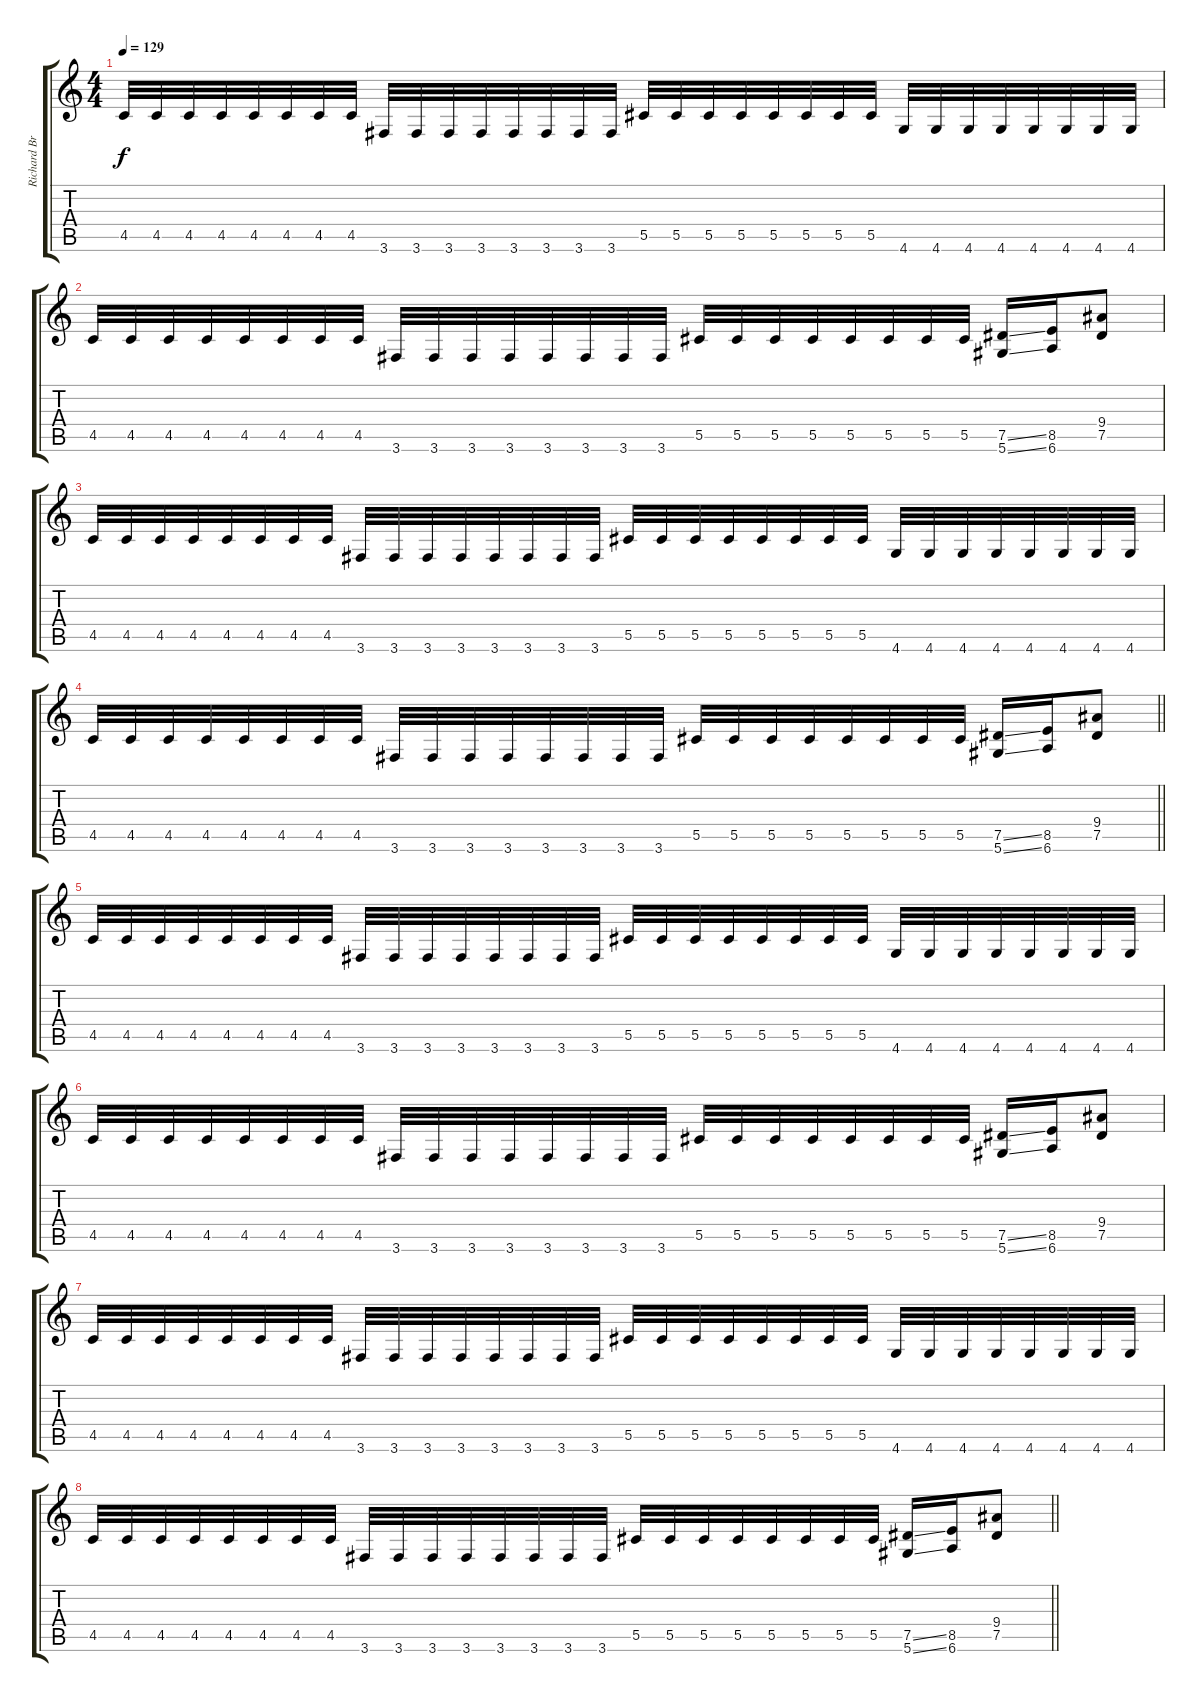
\track ("Richard Brunelle" "Richard Br") {instrument distortionguitar}
\staff {score tabs}
\tuning (Eb4 Bb3 Gb3 Db3 Ab2 Eb2) {hide}
\ts (4 4)
\tempo 129
\clef g2
\ks c
4.5.32{dy f} 4.5.32 4.5.32 4.5.32 4.5.32 4.5.32 4.5.32 4.5.32 3.6.32 3.6.32 3.6.32 3.6.32 3.6.32 3.6.32 3.6.32 3.6.32 5.5.32 5.5.32 5.5.32 5.5.32 5.5.32 5.5.32 5.5.32 5.5.32 4.6.32 4.6.32 4.6.32 4.6.32 4.6.32 4.6.32 4.6.32 4.6.32 |
4.5.32 4.5.32 4.5.32 4.5.32 4.5.32 4.5.32 4.5.32 4.5.32 3.6.32 3.6.32 3.6.32 3.6.32 3.6.32 3.6.32 3.6.32 3.6.32 5.5.32 5.5.32 5.5.32 5.5.32 5.5.32 5.5.32 5.5.32 5.5.32 (7.5{ss} 5.6{ss}).16 (8.5 6.6).16 (9.4 7.5).8 |
4.5.32 4.5.32 4.5.32 4.5.32 4.5.32 4.5.32 4.5.32 4.5.32 3.6.32 3.6.32 3.6.32 3.6.32 3.6.32 3.6.32 3.6.32 3.6.32 5.5.32 5.5.32 5.5.32 5.5.32 5.5.32 5.5.32 5.5.32 5.5.32 4.6.32 4.6.32 4.6.32 4.6.32 4.6.32 4.6.32 4.6.32 4.6.32 |
\barLineRight lightlight
4.5.32 4.5.32 4.5.32 4.5.32 4.5.32 4.5.32 4.5.32 4.5.32 3.6.32 3.6.32 3.6.32 3.6.32 3.6.32 3.6.32 3.6.32 3.6.32 5.5.32 5.5.32 5.5.32 5.5.32 5.5.32 5.5.32 5.5.32 5.5.32 (7.5{ss} 5.6{ss}).16 (8.5 6.6).16 (9.4 7.5).8 |
4.5.32 4.5.32 4.5.32 4.5.32 4.5.32 4.5.32 4.5.32 4.5.32 3.6.32 3.6.32 3.6.32 3.6.32 3.6.32 3.6.32 3.6.32 3.6.32 5.5.32 5.5.32 5.5.32 5.5.32 5.5.32 5.5.32 5.5.32 5.5.32 4.6.32 4.6.32 4.6.32 4.6.32 4.6.32 4.6.32 4.6.32 4.6.32 |
4.5.32 4.5.32 4.5.32 4.5.32 4.5.32 4.5.32 4.5.32 4.5.32 3.6.32 3.6.32 3.6.32 3.6.32 3.6.32 3.6.32 3.6.32 3.6.32 5.5.32 5.5.32 5.5.32 5.5.32 5.5.32 5.5.32 5.5.32 5.5.32 (7.5{ss} 5.6{ss}).16 (8.5 6.6).16 (9.4 7.5).8 |
4.5.32 4.5.32 4.5.32 4.5.32 4.5.32 4.5.32 4.5.32 4.5.32 3.6.32 3.6.32 3.6.32 3.6.32 3.6.32 3.6.32 3.6.32 3.6.32 5.5.32 5.5.32 5.5.32 5.5.32 5.5.32 5.5.32 5.5.32 5.5.32 4.6.32 4.6.32 4.6.32 4.6.32 4.6.32 4.6.32 4.6.32 4.6.32 |
\barLineRight lightlight
4.5.32 4.5.32 4.5.32 4.5.32 4.5.32 4.5.32 4.5.32 4.5.32 3.6.32 3.6.32 3.6.32 3.6.32 3.6.32 3.6.32 3.6.32 3.6.32 5.5.32 5.5.32 5.5.32 5.5.32 5.5.32 5.5.32 5.5.32 5.5.32 (7.5{ss} 5.6{ss}).16 (8.5 6.6).16 (9.4 7.5).8
